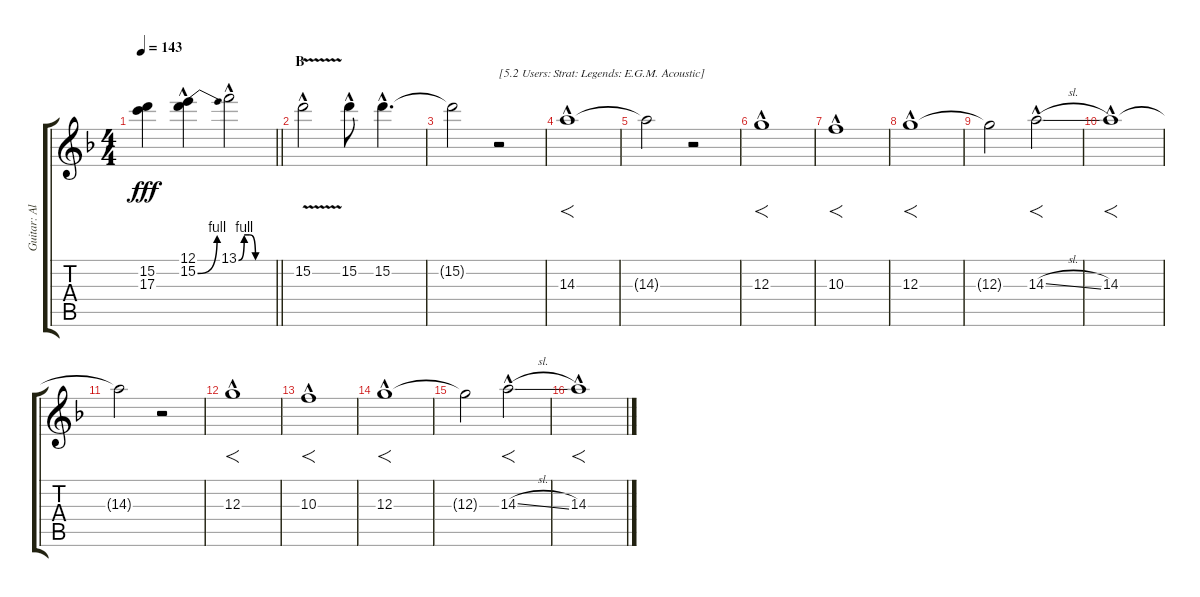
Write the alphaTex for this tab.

\track ("Guitar: Aldo" "Guitar: Al") {instrument overdrivenguitar}
\staff {score tabs}
\tuning (E4 B3 G3 D3 A2 E2) {hide}
\ts (4 4)
\tempo 143
\clef g2
\barLineRight lightlight
\ks f
(15.2{t} 17.3{t}).4{dy fff} (12.1{hac} 15.2{be (bend 0 0 60 4) hac}).4 13.1{be (custom 0 0 10 4 20 4 30 0 60 0) hac}.2 |
\section ("" "B")
15.2{v hac}.2 15.2{hac}.8 15.2{hac}.4{d volume 0} |
15.2{t}.2 r.2{txt "[5.2 Users: Strat: Legends: E.G.M. Acoustic]" volume 13 instrument acousticguitarsteel} |
14.3{hac}.1{f} |
14.3{t}.2 r.2 |
12.3{hac}.1{f} |
10.3{hac}.1{f} |
12.3{hac}.1{f} |
12.3{t}.2 14.3{sl hac}.2{f} |
14.3{hac}.1{f} |
14.3{t}.2 r.2 |
12.3{hac}.1{f} |
10.3{hac}.1{f} |
12.3{hac}.1{f} |
12.3{t}.2 14.3{sl hac}.2{f} |
14.3{hac}.1{f}
